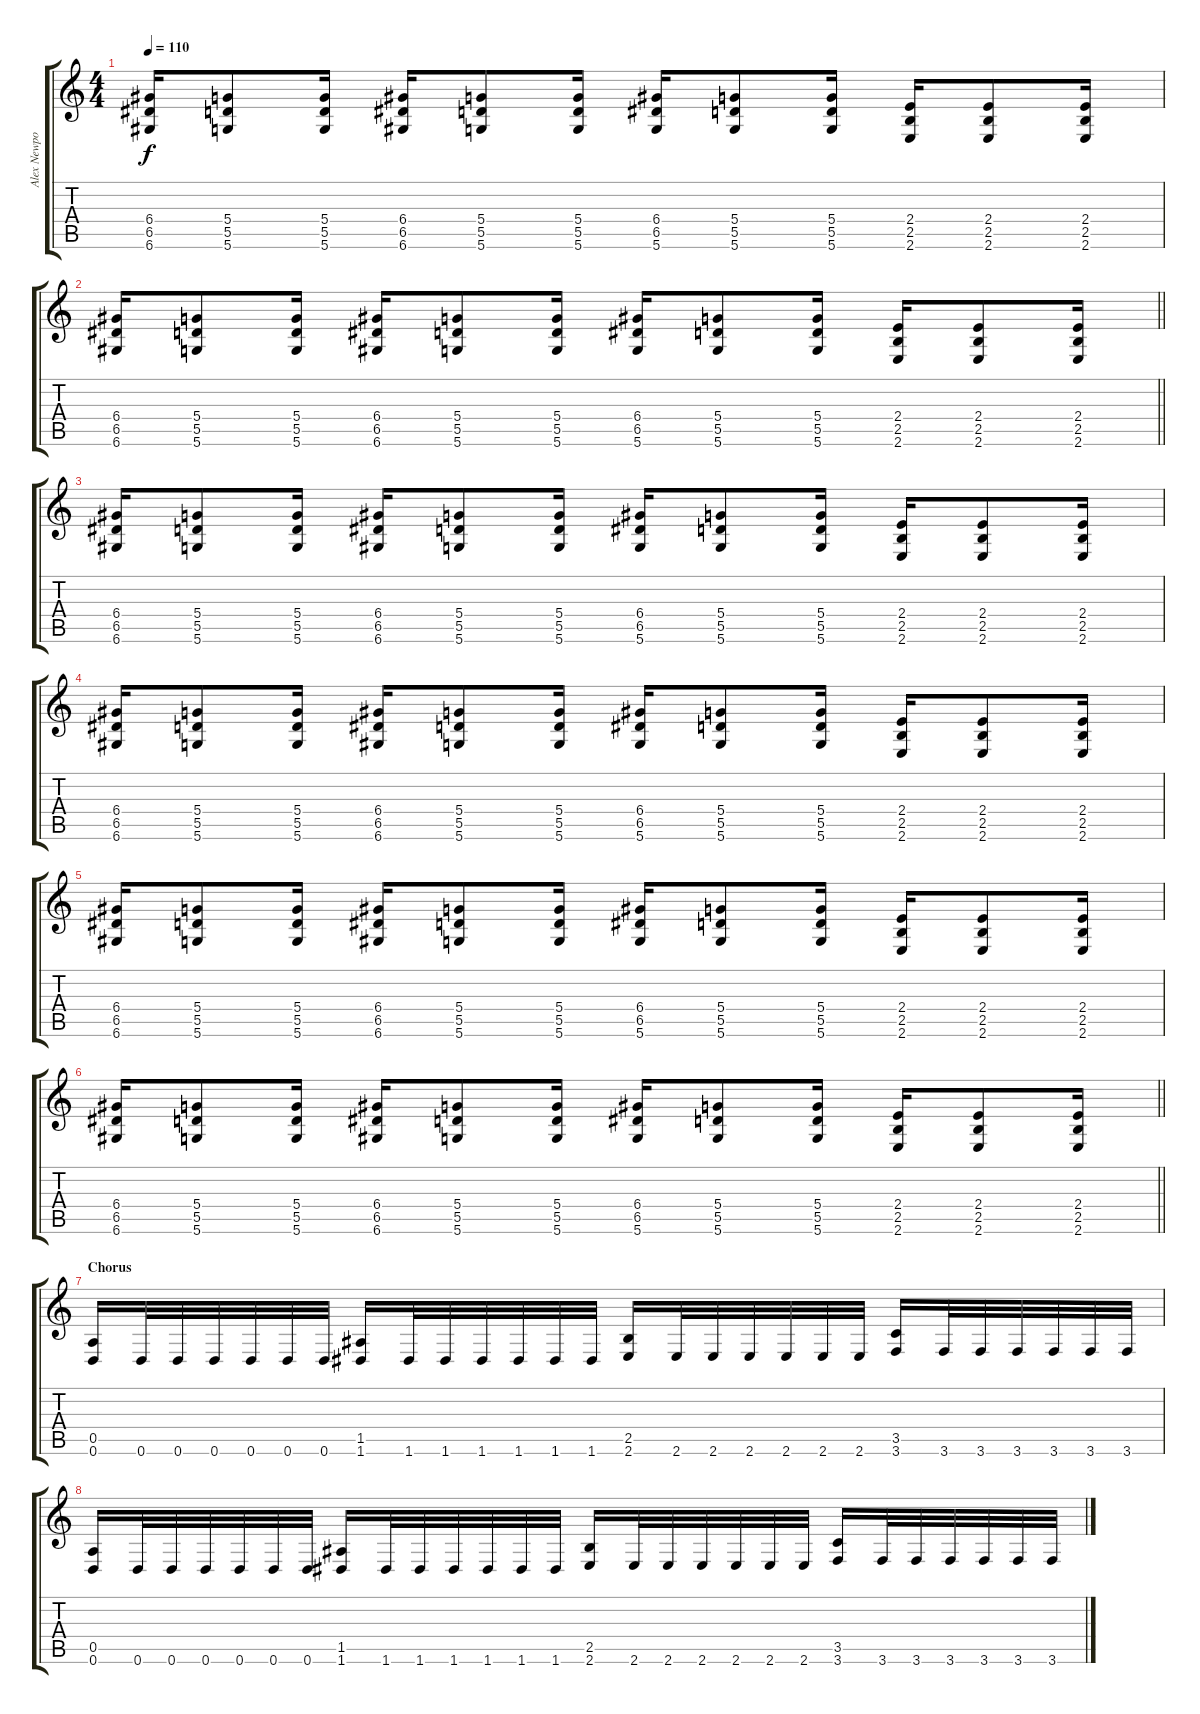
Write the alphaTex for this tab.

\track ("Alex Newport" "Alex Newpo") {instrument distortionguitar}
\staff {score tabs}
\tuning (E4 B3 G3 D3 A2 D2) {hide}
\ts (4 4)
\tempo 110
\clef g2
\ks c
(6.4 6.5 6.6).16{dy f} (5.4 5.5 5.6).8 (5.4 5.5 5.6).16 (6.4 6.5 6.6).16 (5.4 5.5 5.6).8 (5.4 5.5 5.6).16 (6.4 6.5 5.6).16 (5.4 5.5 5.6).8 (5.4 5.5 5.6).16 (2.4 2.5 2.6).16 (2.4 2.5 2.6).8 (2.4 2.5 2.6).16 |
\barLineRight lightlight
(6.4 6.5 6.6).16 (5.4 5.5 5.6).8 (5.4 5.5 5.6).16 (6.4 6.5 6.6).16 (5.4 5.5 5.6).8 (5.4 5.5 5.6).16 (6.4 6.5 5.6).16 (5.4 5.5 5.6).8 (5.4 5.5 5.6).16 (2.4 2.5 2.6).16 (2.4 2.5 2.6).8 (2.4 2.5 2.6).16 |
(6.4 6.5 6.6).16 (5.4 5.5 5.6).8 (5.4 5.5 5.6).16 (6.4 6.5 6.6).16 (5.4 5.5 5.6).8 (5.4 5.5 5.6).16 (6.4 6.5 5.6).16 (5.4 5.5 5.6).8 (5.4 5.5 5.6).16 (2.4 2.5 2.6).16 (2.4 2.5 2.6).8 (2.4 2.5 2.6).16 |
(6.4 6.5 6.6).16 (5.4 5.5 5.6).8 (5.4 5.5 5.6).16 (6.4 6.5 6.6).16 (5.4 5.5 5.6).8 (5.4 5.5 5.6).16 (6.4 6.5 5.6).16 (5.4 5.5 5.6).8 (5.4 5.5 5.6).16 (2.4 2.5 2.6).16 (2.4 2.5 2.6).8 (2.4 2.5 2.6).16 |
(6.4 6.5 6.6).16 (5.4 5.5 5.6).8 (5.4 5.5 5.6).16 (6.4 6.5 6.6).16 (5.4 5.5 5.6).8 (5.4 5.5 5.6).16 (6.4 6.5 5.6).16 (5.4 5.5 5.6).8 (5.4 5.5 5.6).16 (2.4 2.5 2.6).16 (2.4 2.5 2.6).8 (2.4 2.5 2.6).16 |
\barLineRight lightlight
(6.4 6.5 6.6).16 (5.4 5.5 5.6).8 (5.4 5.5 5.6).16 (6.4 6.5 6.6).16 (5.4 5.5 5.6).8 (5.4 5.5 5.6).16 (6.4 6.5 5.6).16 (5.4 5.5 5.6).8 (5.4 5.5 5.6).16 (2.4 2.5 2.6).16 (2.4 2.5 2.6).8 (2.4 2.5 2.6).16 |
\section ("" "Chorus")
(0.5 0.6).16 0.6.32 0.6.32 0.6.32 0.6.32 0.6.32 0.6.32 (1.5 1.6).16 1.6.32 1.6.32 1.6.32 1.6.32 1.6.32 1.6.32 (2.5 2.6).16 2.6.32 2.6.32 2.6.32 2.6.32 2.6.32 2.6.32 (3.5 3.6).16 3.6.32 3.6.32 3.6.32 3.6.32 3.6.32 3.6.32 |
(0.5 0.6).16 0.6.32 0.6.32 0.6.32 0.6.32 0.6.32 0.6.32 (1.5 1.6).16 1.6.32 1.6.32 1.6.32 1.6.32 1.6.32 1.6.32 (2.5 2.6).16 2.6.32 2.6.32 2.6.32 2.6.32 2.6.32 2.6.32 (3.5 3.6).16 3.6.32 3.6.32 3.6.32 3.6.32 3.6.32 3.6.32
